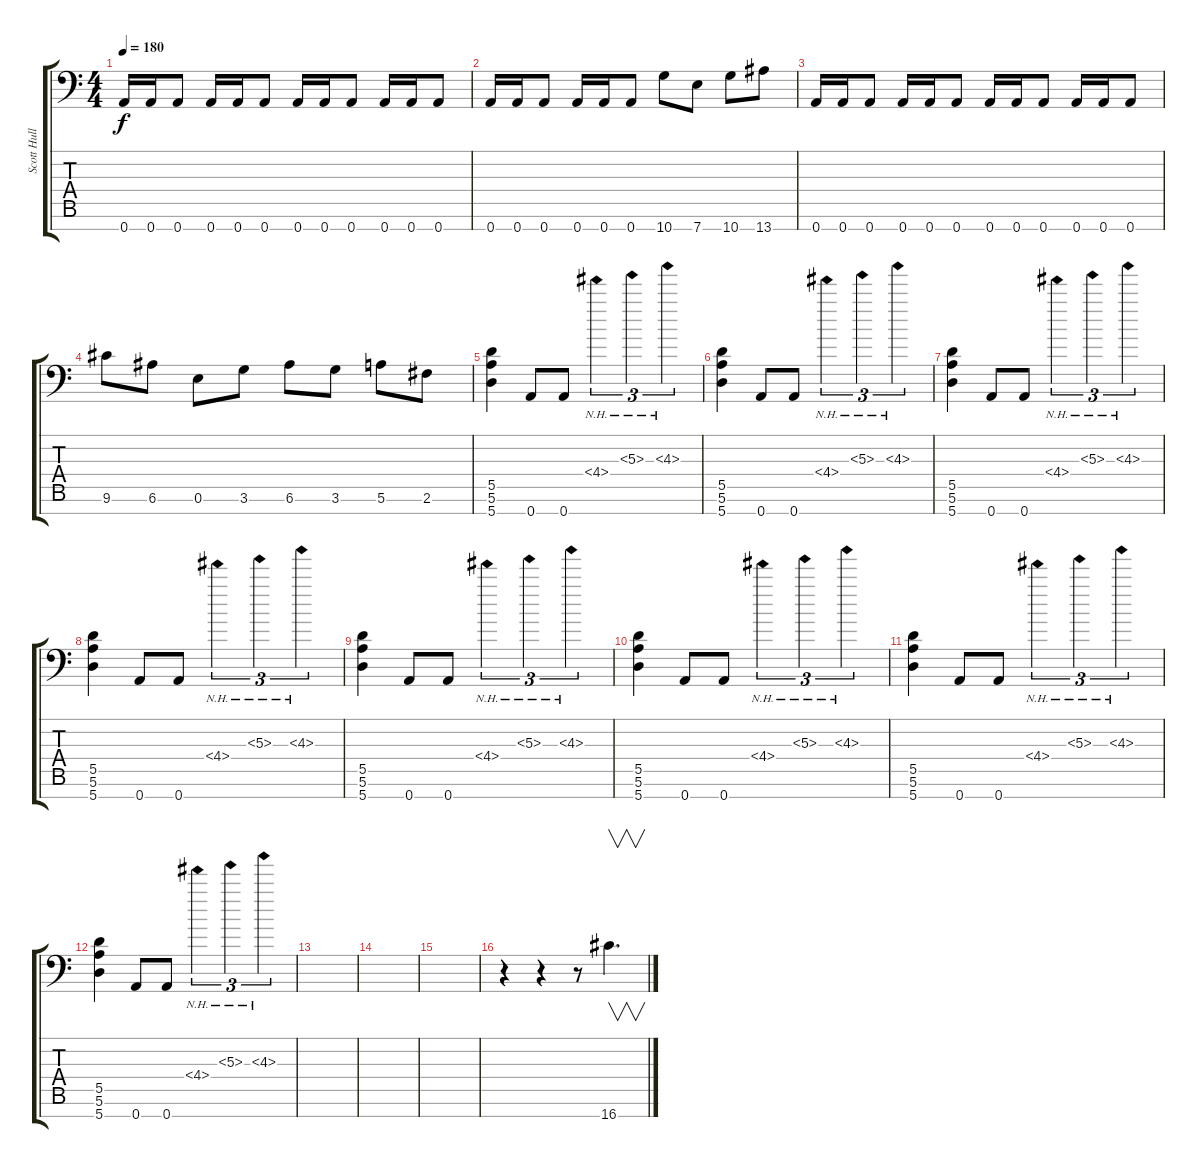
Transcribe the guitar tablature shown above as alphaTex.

\track ("Scott Hull 2" "Scott Hull") {instrument distortionguitar}
\staff {score tabs}
\tuning (E4 B3 G3 D3 A2 E2 A1) {hide}
\ts (4 4)
\tempo 180
\clef f4
\ks c
0.7.16{dy f} 0.7.16 0.7.8 0.7.16 0.7.16 0.7.8 0.7.16 0.7.16 0.7.8 0.7.16 0.7.16 0.7.8 |
0.7.16 0.7.16 0.7.8 0.7.16 0.7.16 0.7.8 10.7.8 7.7.8 10.7.8 13.7.8 |
0.7.16 0.7.16 0.7.8 0.7.16 0.7.16 0.7.8 0.7.16 0.7.16 0.7.8 0.7.16 0.7.16 0.7.8 |
9.6.8 6.6.8 0.6.8 3.6.8 6.6.8 3.6.8 5.6.8 2.6.8 |
(5.5 5.6 5.7).4 0.7.8 0.7.8 4.4{nh}.4{tu (3 2)} 5.3{nh}.4{tu (3 2)} 4.3{nh}.4{tu (3 2)} |
(5.5 5.6 5.7).4 0.7.8 0.7.8 4.4{nh}.4{tu (3 2)} 5.3{nh}.4{tu (3 2)} 4.3{nh}.4{tu (3 2)} |
(5.5 5.6 5.7).4 0.7.8 0.7.8 4.4{nh}.4{tu (3 2)} 5.3{nh}.4{tu (3 2)} 4.3{nh}.4{tu (3 2)} |
(5.5 5.6 5.7).4 0.7.8 0.7.8 4.4{nh}.4{tu (3 2)} 5.3{nh}.4{tu (3 2)} 4.3{nh}.4{tu (3 2)} |
(5.5 5.6 5.7).4 0.7.8 0.7.8 4.4{nh}.4{tu (3 2)} 5.3{nh}.4{tu (3 2)} 4.3{nh}.4{tu (3 2)} |
(5.5 5.6 5.7).4 0.7.8 0.7.8 4.4{nh}.4{tu (3 2)} 5.3{nh}.4{tu (3 2)} 4.3{nh}.4{tu (3 2)} |
(5.5 5.6 5.7).4 0.7.8 0.7.8 4.4{nh}.4{tu (3 2)} 5.3{nh}.4{tu (3 2)} 4.3{nh}.4{tu (3 2)} |
(5.5 5.6 5.7).4 0.7.8 0.7.8 4.4{nh}.4{tu (3 2)} 5.3{nh}.4{tu (3 2)} 4.3{nh}.4{tu (3 2)} |
|
|
|
r.4 r.4 r.8 16.7.4{v d}
